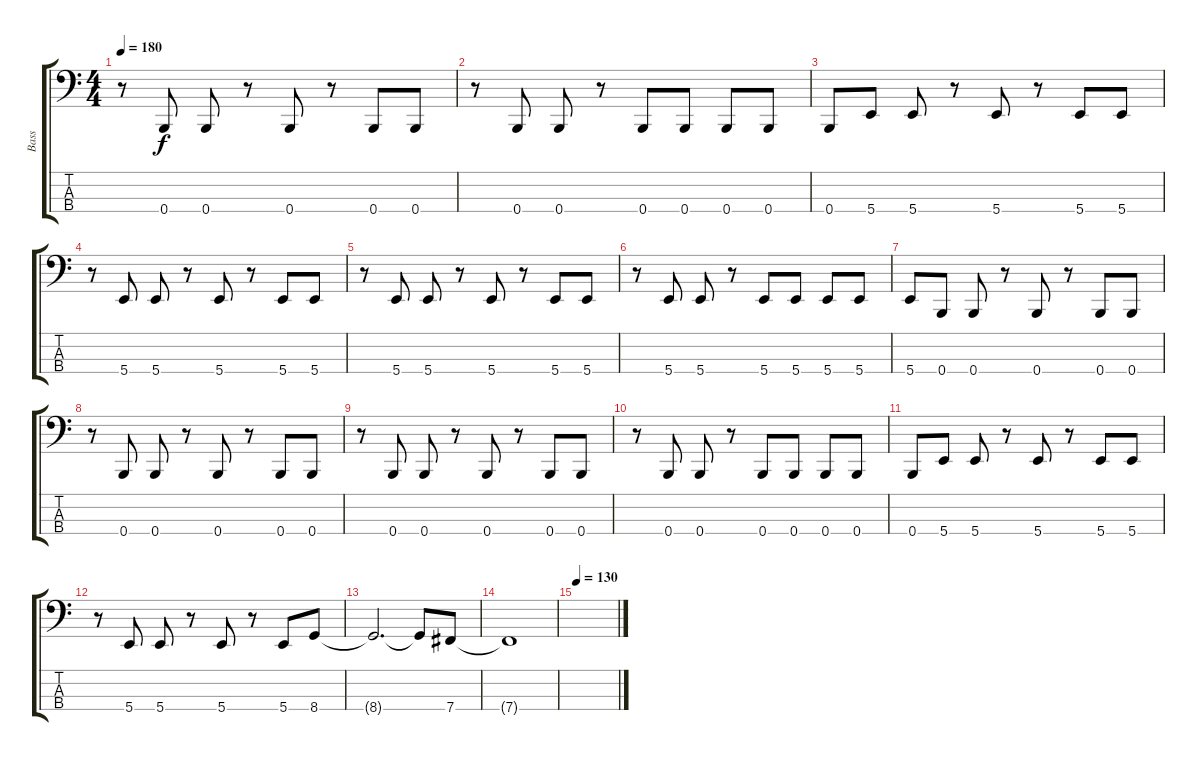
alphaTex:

\track ("Bass" "Bass") {instrument electricbassfinger}
\staff {score tabs}
\tuning (D2 A1 E1 B0) {hide}
\ts (4 4)
\tempo 180
\clef f4
\ks c
r.8{dy f} 0.4.8 0.4.8 r.8 0.4.8 r.8 0.4.8 0.4.8 |
r.8 0.4.8 0.4.8 r.8 0.4.8 0.4.8 0.4.8 0.4.8 |
0.4.8 5.4.8 5.4.8 r.8 5.4.8 r.8 5.4.8 5.4.8 |
r.8 5.4.8 5.4.8 r.8 5.4.8 r.8 5.4.8 5.4.8 |
r.8 5.4.8 5.4.8 r.8 5.4.8 r.8 5.4.8 5.4.8 |
r.8 5.4.8 5.4.8 r.8 5.4.8 5.4.8 5.4.8 5.4.8 |
5.4.8 0.4.8 0.4.8 r.8 0.4.8 r.8 0.4.8 0.4.8 |
r.8 0.4.8 0.4.8 r.8 0.4.8 r.8 0.4.8 0.4.8 |
r.8 0.4.8 0.4.8 r.8 0.4.8 r.8 0.4.8 0.4.8 |
r.8 0.4.8 0.4.8 r.8 0.4.8 0.4.8 0.4.8 0.4.8 |
0.4.8 5.4.8 5.4.8 r.8 5.4.8 r.8 5.4.8 5.4.8 |
r.8 5.4.8 5.4.8 r.8 5.4.8 r.8 5.4.8 8.4.8 |
8.4{t}.2{d} 8.4{t}.8 7.4.8 |
7.4{t}.1 |
\tempo 130
